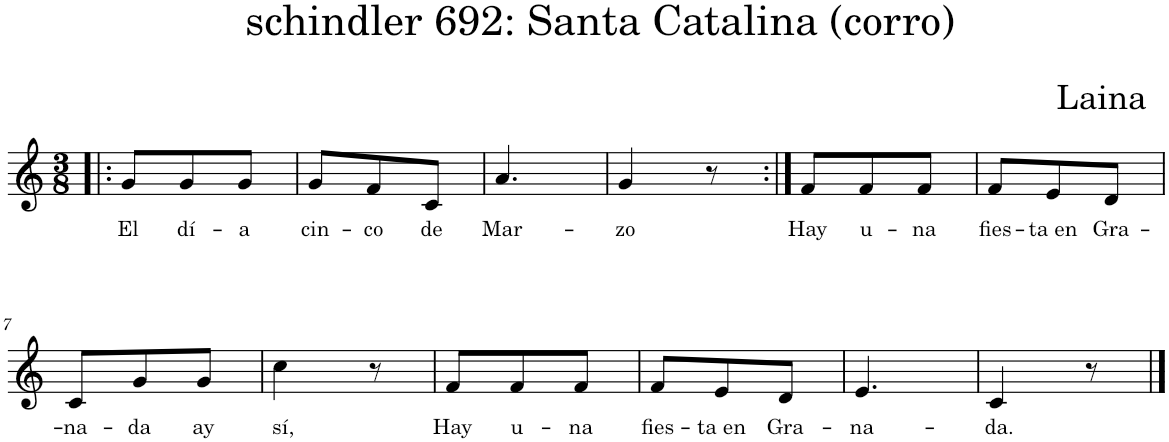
**kern	**text
*part1	*part1
*staff1	*staff1
*I"Piano	*
*I'Pno.	*
*clefG2	*
*k[]	*
*M3/8	*
=1!|:	=1!|:
!	!LO:LY:b
8g/L	El
!	!LO:LY:b
8g/	dí-
!	!LO:LY:b
8g/J	-a
=2	=2
!	!LO:LY:b
8g/L	cin-
!	!LO:LY:b
8f/	-co
!	!LO:LY:b
8c/J	de
=3	=3
!	!LO:LY:b
4.a/	Mar-
=4	=4
!	!LO:LY:b
4g/	-zo
8r	.
=5:|!	=5:|!
!	!LO:LY:b
8f/L	Hay
!	!LO:LY:b
8f/	u-
!	!LO:LY:b
8f/J	-na
=6	=6
!	!LO:LY:b
8f/L	fies-
!	!LO:LY:b
8e/	-ta en
!	!LO:LY:b
8d/J	Gra-
!!LO:LB:g=z
=7	=7
!	!LO:LY:b
8c/L	-na-
!	!LO:LY:b
8g/	-da
!	!LO:LY:b
8g/J	ay
=8	=8
!	!LO:LY:b
4cc\	sí,
8r	.
=9	=9
!	!LO:LY:b
8f/L	Hay
!	!LO:LY:b
8f/	u-
!	!LO:LY:b
8f/J	-na
=10	=10
!	!LO:LY:b
8f/L	fies-
!	!LO:LY:b
8e/	-ta en
!	!LO:LY:b
8d/J	Gra-
=11	=11
!	!LO:LY:b
4.e/	-na-
=12	=12
!	!LO:LY:b
4c/	-da.
8r	.
==	==
*-	*-
